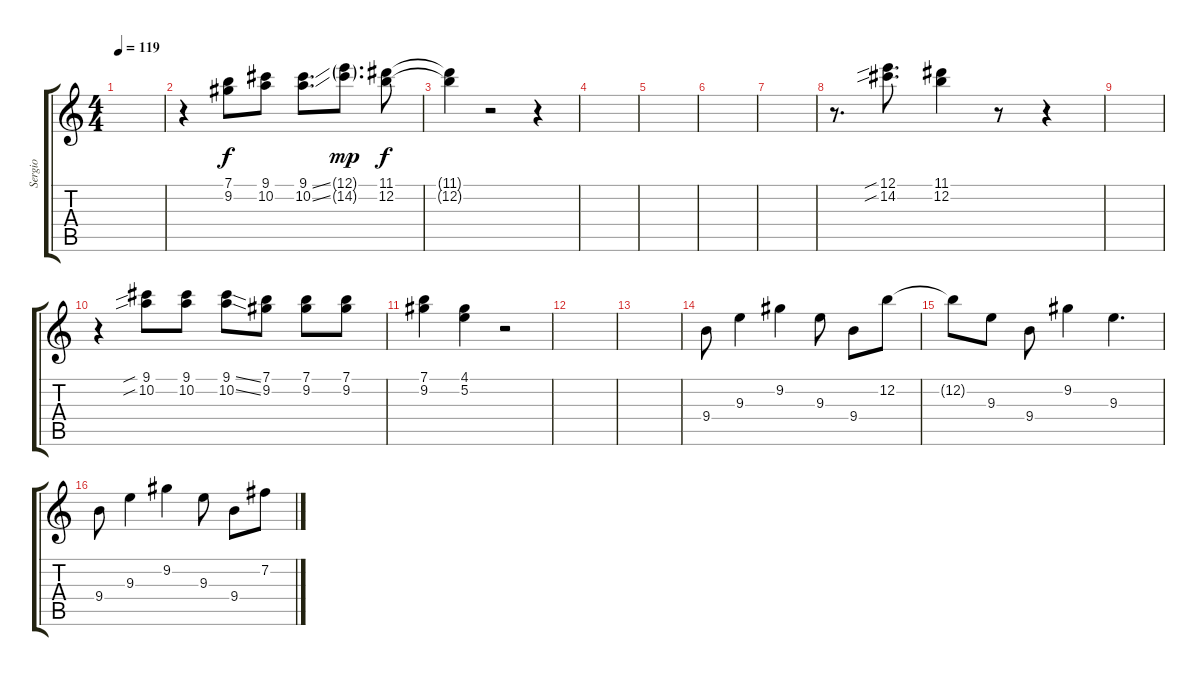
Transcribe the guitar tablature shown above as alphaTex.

\track ("Sergio" "Sergio") {instrument acousticguitarnylon}
\staff {score tabs}
\tuning (E4 B3 G3 D3 A2 E2) {hide}
\ts (4 4)
\tempo 119
\clef g2
\ks c
|
r.4 (7.1 9.2).8 (9.1 10.2).8 (9.1{ss} 10.2{ss}).8{d} (12.1{g} 14.2{g}).8{d dy mp} (11.1 12.2).8{dy f} |
(11.1{t} 12.2{t}).4 r.2 r.4 |
|
|
|
|
r.8{d} (12.1{sib} 14.2{sib}).8{d} (11.1 12.2).4 r.8 r.4 |
|
r.4 (9.1{sib} 10.2{sib}).8 (9.1 10.2).8 (9.1{ss} 10.2{ss}).8 (7.1 9.2).8 (7.1 9.2).8 (7.1 9.2).8 |
(7.1 9.2).4 (4.1 5.2).4 r.2 |
|
|
9.4.8 9.3.4 9.2.4 9.3.8 9.4.8 12.2.8 |
12.2{t}.8 9.3.8 9.4.8 9.2.4 9.3.4{d} |
9.4.8 9.3.4 9.2.4 9.3.8 9.4.8 7.2.8
